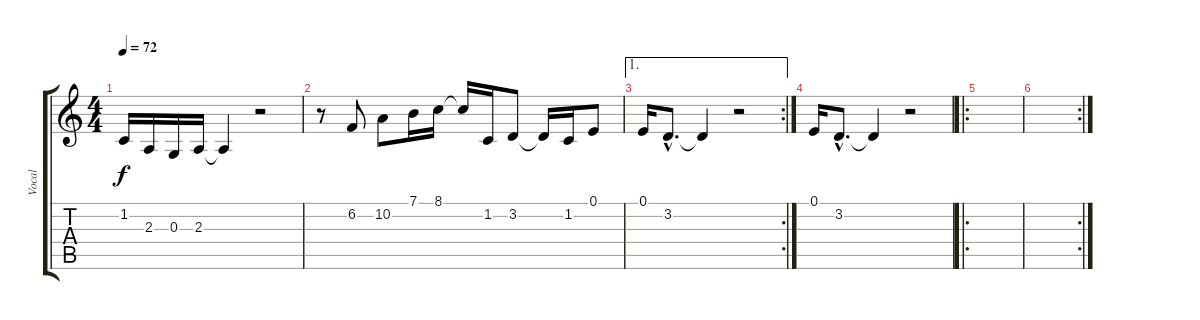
\track ("Vocal" "Vocal") {instrument acousticgrandpiano}
\staff {score tabs}
\tuning (E4 B3 G3 D3 A2 E2) {hide}
\ts (4 4)
\tempo 72
\clef g2
\ks c
1.2.16{dy f} 2.3.16 0.3.16 2.3.16 2.3{t}.4 r.2 |
r.8 6.2.8 10.2.8 7.1.16 8.1.16 8.1{t}.16 1.2.16 3.2.8 3.2{t}.16 1.2.16 0.1.8 |
\ae 1
\rc 2
0.1.16 3.2{hac}.8{d} 3.2{t}.4 r.2 |
0.1.16 3.2{hac}.8{d} 3.2{t}.4 r.2 |
\ro
|
\rc 2
